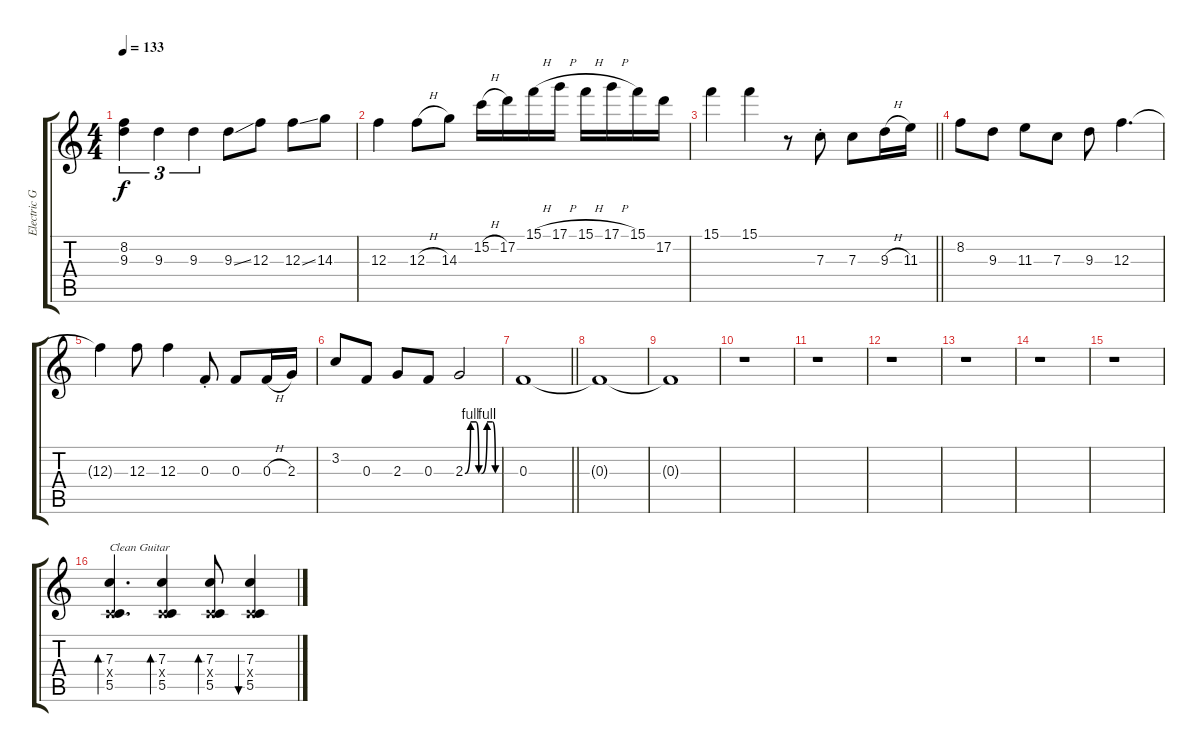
\track ("Electric Guitar 1 (James)" "Electric G") {instrument distortionguitar}
\staff {score tabs}
\tuning (D4 A3 F3 C3 G2 D2) {hide}
\ts (4 4)
\tempo 133
\clef g2
\ks c
(8.2 9.3).4{tu (3 2) dy f} 9.3.4{tu (3 2)} 9.3.4{tu (3 2)} 9.3{ss}.8 12.3.8 12.3{ss}.8 14.3.8 |
12.3.4 12.3{h}.8 14.3.8 15.2{h}.16 17.2.16 15.1{h}.16 17.1{h}.16 15.1{h}.16 17.1{h}.16 15.1.16 17.2.16 |
\barLineRight lightlight
15.1.4 15.1.4 r.8 7.3{st}.8 7.3.8 9.3{h}.16 11.3.16 |
8.2.8 9.3.8 11.3.8 7.3.8 9.3.8 12.3.4{d} |
12.3{t}.4 12.3.8 12.3.4 0.3{st}.8 0.3.8 0.3{h}.16 2.3.16 |
3.2.8 0.3.8 2.3.8 0.3.8 2.3{be (custom 0 0 10 4 20 4 25 0 30 0 40 4 50 4 55 0 60 0)}.2 |
\barLineRight lightlight
0.3.1{volume 4} |
0.3{t}.1 |
0.3{t}.1 |
r.1 |
r.1 |
r.1 |
r.1 |
r.1 |
r.1 |
(7.3 0.4{x} 5.5).4{d bd 60 txt "Clean Guitar" volume 13 instrument electricguitarjazz} (7.3 0.4{x} 5.5).4{bd 60} (7.3 0.4{x} 5.5).8{bd 60} (7.3 0.4{x} 5.5).4{bu 60}
